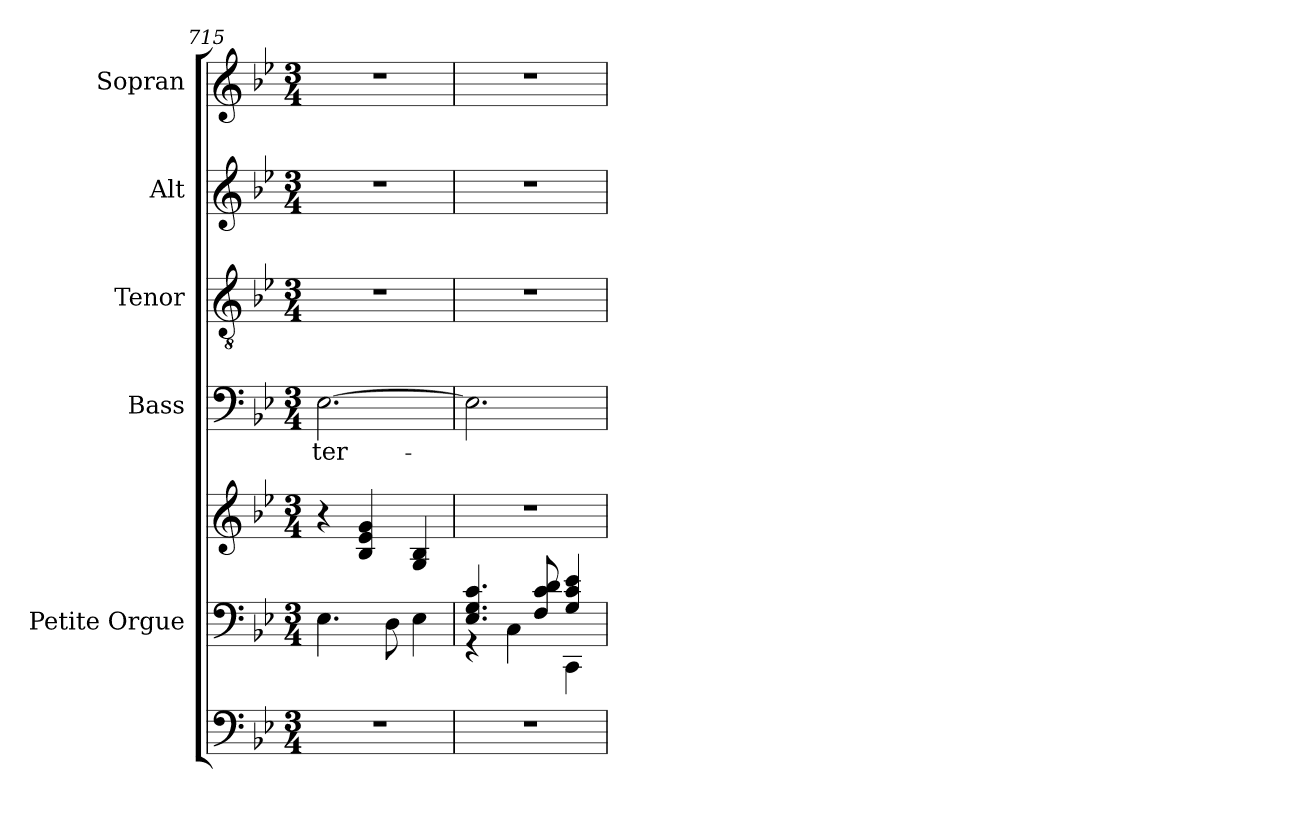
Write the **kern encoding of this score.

**kern	**kern	**kern	**kern	**text	**kern	**kern	**kern
*part6	*part5	*part5	*part4	*part4	*part3	*part2	*part1
*staff7	*staff6	*staff5	*staff4	*staff4	*staff3	*staff2	*staff1
*	*I"Petite Orgue	*	*I"Bass	*	*I"Tenor	*I"Alt	*I"Sopran
*	*I'Org. 1	*	*I'B.	*	*I'T.	*I'A.	*I'S.
*clefF4	*clefF4	*clefG2	*clefF4	*	*clefGv2	*clefG2	*clefG2
*k[b-e-]	*k[b-e-]	*k[b-e-]	*k[b-e-]	*	*k[b-e-]	*k[b-e-]	*k[b-e-]
*B-:	*B-:	*B-:	*B-:	*	*B-:	*B-:	*B-:
*M3/4	*M3/4	*M3/4	*M3/4	*	*M3/4	*M3/4	*M3/4
=715	=715	=715	=715	=715	=715	=715	=715
!	!	!	!	!LO:LY:b	!	!	!
2.r	4.E-\	4r	[2.E-\	ter-	2.r	2.r	2.r
.	.	4B-/ 4e-/ 4g/	.	.	.	.	.
.	8D\	.	.	.	.	.	.
.	4E-\	4G/ 4B-/	.	.	.	.	.
=716	=716	=716	=716	=716	=716	=716	=716
*	*^	*	*	*	*	*	*
2.r	4.E-/ 4.G/ 4.c/	4rGG	2.r	2.E-\]	.	2.r	2.r	2.r
.	.	4C\	.	.	.	.	.	.
.	8F/ 8c/ 8d/	.	.	.	.	.	.	.
.	4G/ 4c/ 4e-/	4CC\	.	.	.	.	.	.
*	*v	*v	*	*	*	*	*	*
=	=	=	=	=	=	=	=
*-	*-	*-	*-	*-	*-	*-	*-
